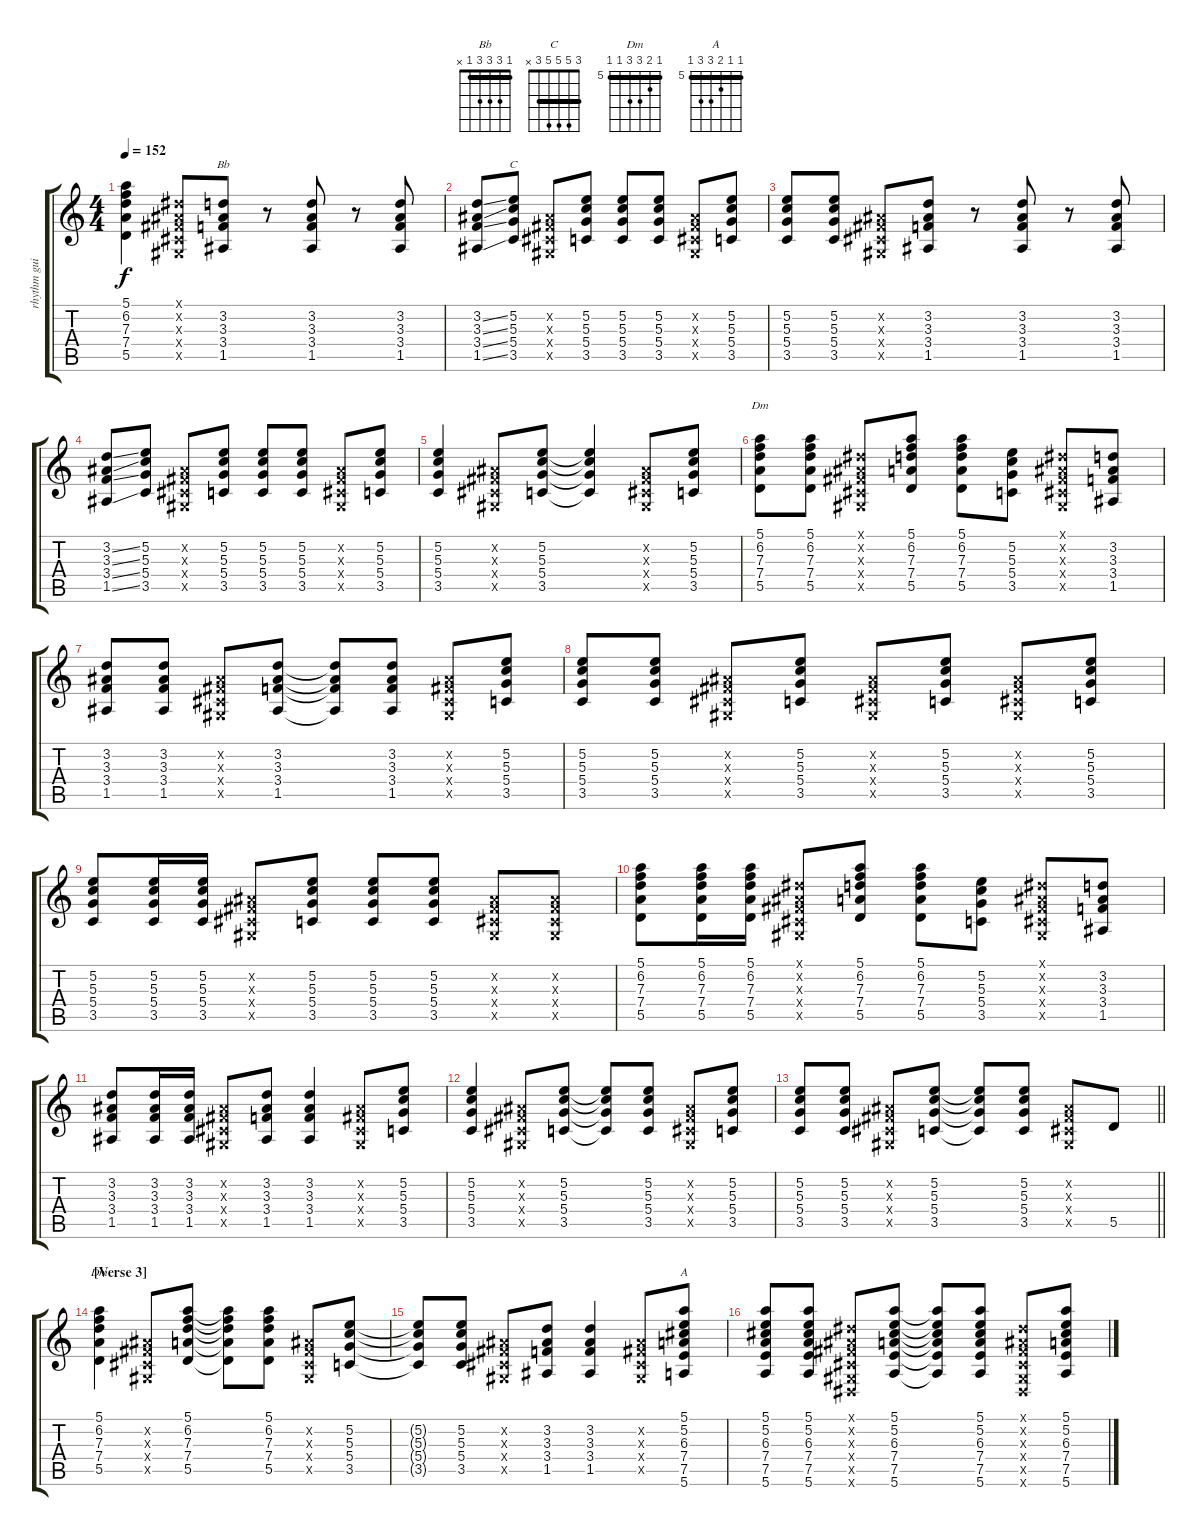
\track ("rhythm guitar" "rhythm gui") {instrument electricguitarjazz}
\staff {score tabs}
\tuning (E4 B3 G3 D3 A2 E2) {hide}
\chord ("Bb" 1 3 3 3 1 x) {barre 1}
\chord ("C" 3 5 5 5 3 x) {barre 3}
\chord ("Dm" 5 6 7 7 5 x) {firstfret 5 barre 5}
\chord ("Dm" 5 6 7 7 5 5) {firstfret 5 barre 5}
\chord ("A" 5 5 6 7 7 5) {firstfret 5 barre 5}
\ts (4 4)
\tempo 152
\clef g2
\ks c
(5.1 6.2 7.3 7.4 5.5).4{dy f} (-1.1{x} -1.2{x} -1.3{x} -1.4{x} -1.5{x}).8 (3.2 3.3 3.4 1.5).8{ch "Bb"} r.8 (3.2 3.3 3.4 1.5).8 r.8 (3.2 3.3 3.4 1.5).8 |
(3.2{ss} 3.3{ss} 3.4{ss} 1.5{ss}).8 (5.2 5.3 5.4 3.5).8{ch "C"} (-1.2{x} -1.3{x} -1.4{x} -1.5{x}).8 (5.2 5.3 5.4 3.5).8 (5.2 5.3 5.4 3.5).8 (5.2 5.3 5.4 3.5).8 (-1.2{x} -1.3{x} -1.4{x} -1.5{x}).8 (5.2 5.3 5.4 3.5).8 |
(5.2 5.3 5.4 3.5).8 (5.2 5.3 5.4 3.5).8 (-1.2{x} -1.3{x} -1.4{x} -1.5{x}).8 (3.2 3.3 3.4 1.5).8 r.8 (3.2 3.3 3.4 1.5).8 r.8 (3.2 3.3 3.4 1.5).8 |
(3.2{ss} 3.3{ss} 3.4{ss} 1.5{ss}).8 (5.2 5.3 5.4 3.5).8 (-1.2{x} -1.3{x} -1.4{x} -1.5{x}).8 (5.2 5.3 5.4 3.5).8 (5.2 5.3 5.4 3.5).8 (5.2 5.3 5.4 3.5).8 (-1.2{x} -1.3{x} -1.4{x} -1.5{x}).8 (5.2 5.3 5.4 3.5).8 |
(5.2 5.3 5.4 3.5).4 (-1.2{x} -1.3{x} -1.4{x} -1.5{x}).8 (5.2 5.3 5.4 3.5).8 (5.2{t} 5.3{t} 5.4{t} 3.5{t}).4 (-1.2{x} -1.3{x} -1.4{x} -1.5{x}).8 (5.2 5.3 5.4 3.5).8 |
(5.1 6.2 7.3 7.4 5.5).8{ch "Dm"} (5.1 6.2 7.3 7.4 5.5).8 (-1.1{x} -1.2{x} -1.3{x} -1.4{x} -1.5{x}).8 (5.1 6.2 7.3 7.4 5.5).8 (5.1 6.2 7.3 7.4 5.5).8 (5.2 5.3 5.4 3.5).8 (-1.1{x} -1.2{x} -1.3{x} -1.4{x} -1.5{x}).8 (3.2 3.3 3.4 1.5).8 |
(3.2 3.3 3.4 1.5).8 (3.2 3.3 3.4 1.5).8 (-1.2{x} -1.3{x} -1.4{x} -1.5{x}).8 (3.2 3.3 3.4 1.5).8 (3.2{t} 3.3{t} 3.4{t} 1.5{t}).8 (3.2 3.3 3.4 1.5).8 (-1.2{x} -1.3{x} -1.4{x} -1.5{x}).8 (5.2 5.3 5.4 3.5).8 |
(5.2 5.3 5.4 3.5).8 (5.2 5.3 5.4 3.5).8 (-1.2{x} -1.3{x} -1.4{x} -1.5{x}).8 (5.2 5.3 5.4 3.5).8 (-1.2{x} -1.3{x} -1.4{x} -1.5{x}).8 (5.2 5.3 5.4 3.5).8 (-1.2{x} -1.3{x} -1.4{x} -1.5{x}).8 (5.2 5.3 5.4 3.5).8 |
(5.2 5.3 5.4 3.5).8 (5.2 5.3 5.4 3.5).16 (5.2 5.3 5.4 3.5).16 (-1.2{x} -1.3{x} -1.4{x} -1.5{x}).8 (5.2 5.3 5.4 3.5).8 (5.2 5.3 5.4 3.5).8 (5.2 5.3 5.4 3.5).8 (-1.2{x} -1.3{x} -1.4{x} -1.5{x}).8 (-1.2{x} -1.3{x} -1.4{x} -1.5{x}).8 |
(5.1 6.2 7.3 7.4 5.5).8 (5.1 6.2 7.3 7.4 5.5).16 (5.1 6.2 7.3 7.4 5.5).16 (-1.1{x} -1.2{x} -1.3{x} -1.4{x} -1.5{x}).8 (5.1 6.2 7.3 7.4 5.5).8 (5.1 6.2 7.3 7.4 5.5).8 (5.2 5.3 5.4 3.5).8 (-1.1{x} -1.2{x} -1.3{x} -1.4{x} -1.5{x}).8 (3.2 3.3 3.4 1.5).8 |
(3.2 3.3 3.4 1.5).8 (3.2 3.3 3.4 1.5).16 (3.2 3.3 3.4 1.5).16 (-1.2{x} -1.3{x} -1.4{x} -1.5{x}).8 (3.2 3.3 3.4 1.5).8 (3.2 3.3 3.4 1.5).4 (-1.2{x} -1.3{x} -1.4{x} -1.5{x}).8 (5.2 5.3 5.4 3.5).8 |
(5.2 5.3 5.4 3.5).4 (-1.2{x} -1.3{x} -1.4{x} -1.5{x}).8 (5.2 5.3 5.4 3.5).8 (5.2{t} 5.3{t} 5.4{t} 3.5{t}).8 (5.2 5.3 5.4 3.5).8 (-1.2{x} -1.3{x} -1.4{x} -1.5{x}).8 (5.2 5.3 5.4 3.5).8 |
\barLineRight lightlight
(5.2 5.3 5.4 3.5).8 (5.2 5.3 5.4 3.5).8 (-1.2{x} -1.3{x} -1.4{x} -1.5{x}).8 (5.2 5.3 5.4 3.5).8 (5.2{t} 5.3{t} 5.4{t} 3.5{t}).8 (5.2 5.3 5.4 3.5).8 (-1.2{x} -1.3{x} -1.4{x} -1.5{x}).8 5.5.8 |
\section ("" "[Verse 3]")
(5.1 6.2 7.3 7.4 5.5).4{ch "Dm"} (-1.2{x} -1.3{x} -1.4{x} -1.5{x}).8 (5.1 6.2 7.3 7.4 5.5).8 (5.1{t} 6.2{t} 7.3{t} 7.4{t} 5.5{t}).8 (5.1 6.2 7.3 7.4 5.5).8 (-1.2{x} -1.3{x} -1.4{x} -1.5{x}).8 (5.2 5.3 5.4 3.5).8 |
(5.2{t} 5.3{t} 5.4{t} 3.5{t}).8 (5.2 5.3 5.4 3.5).8 (-1.2{x} -1.3{x} -1.4{x} -1.5{x}).8 (3.2 3.3 3.4 1.5).8 (3.2 3.3 3.4 1.5).4 (-1.2{x} -1.3{x} -1.4{x} -1.5{x}).8 (5.1 5.2 6.3 7.4 7.5 5.6).8{ch "A"} |
(5.1 5.2 6.3 7.4 7.5 5.6).8 (5.1 5.2 6.3 7.4 7.5 5.6).8 (-1.1{x} -1.2{x} -1.3{x} -1.4{x} -1.5{x} -1.6{x}).8 (5.1 5.2 6.3 7.4 7.5 5.6).8 (5.1{t} 5.2{t} 6.3{t} 7.4{t} 7.5{t} 5.6{t}).8 (5.1 5.2 6.3 7.4 7.5 5.6).8 (-1.1{x} -1.2{x} -1.3{x} -1.4{x} -1.5{x} -1.6{x}).8 (5.1 5.2 6.3 7.4 7.5 5.6).8
